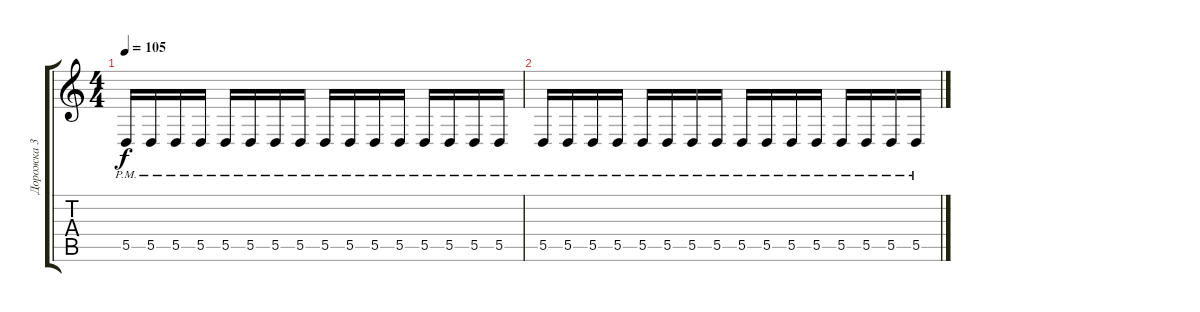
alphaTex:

\track ("Дорожка 3" "Дорожка 3") {instrument lead2sawtooth}
\staff {score tabs}
\tuning (E4 B3 G3 D3 A2 E2) {hide}
\ts (4 4)
\tempo 105
\clef g2
\ks c
5.5{pm}.16{dy f} 5.5{pm}.16 5.5{pm}.16 5.5{pm}.16 5.5{pm}.16 5.5{pm}.16 5.5{pm}.16 5.5{pm}.16 5.5{pm}.16 5.5{pm}.16 5.5{pm}.16 5.5{pm}.16 5.5{pm}.16 5.5{pm}.16 5.5{pm}.16 5.5{pm}.16 |
5.5{pm}.16 5.5{pm}.16 5.5{pm}.16 5.5{pm}.16 5.5{pm}.16 5.5{pm}.16 5.5{pm}.16 5.5{pm}.16 5.5{pm}.16 5.5{pm}.16 5.5{pm}.16 5.5{pm}.16 5.5{pm}.16 5.5{pm}.16 5.5{pm}.16 5.5{pm}.16
